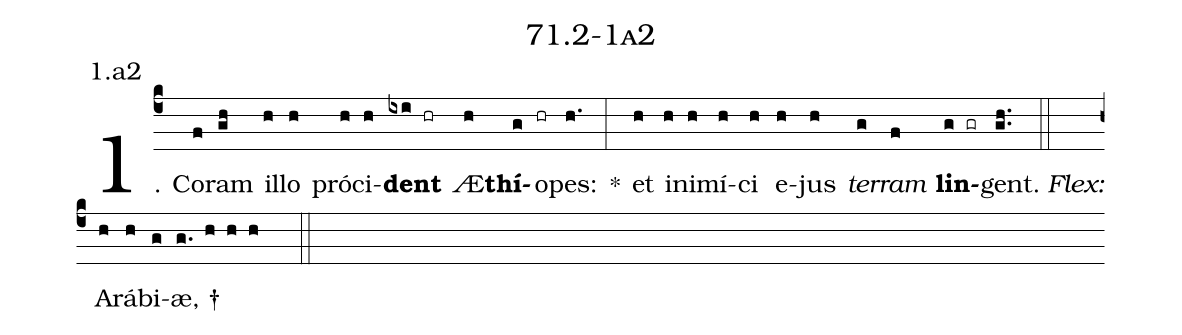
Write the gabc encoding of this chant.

name: 71.2-1a2;
annotation: 1.a2;
%%
(c4)1. Co(f)ram(gh) il(h)lo(h) pró(h)ci(h)<b>dent</b>(ixi hr) Æ(h)<b>thí</b>(g)o(hr)pes:(h.) *(:) et(h) in(h)i(h)mí(h)ci(h) e(h)jus(h) <i>ter</i>(g)<i>ram</i>(f) <b>lin</b>(g gr)gent.(gh..) (::)
<i>Flex:</i>()  A(h)rá(h)bi(g)æ, †(g. h h h  ::)

%E(h) u(h) o(g) u(f) a(g) e.(gh..) (::)
